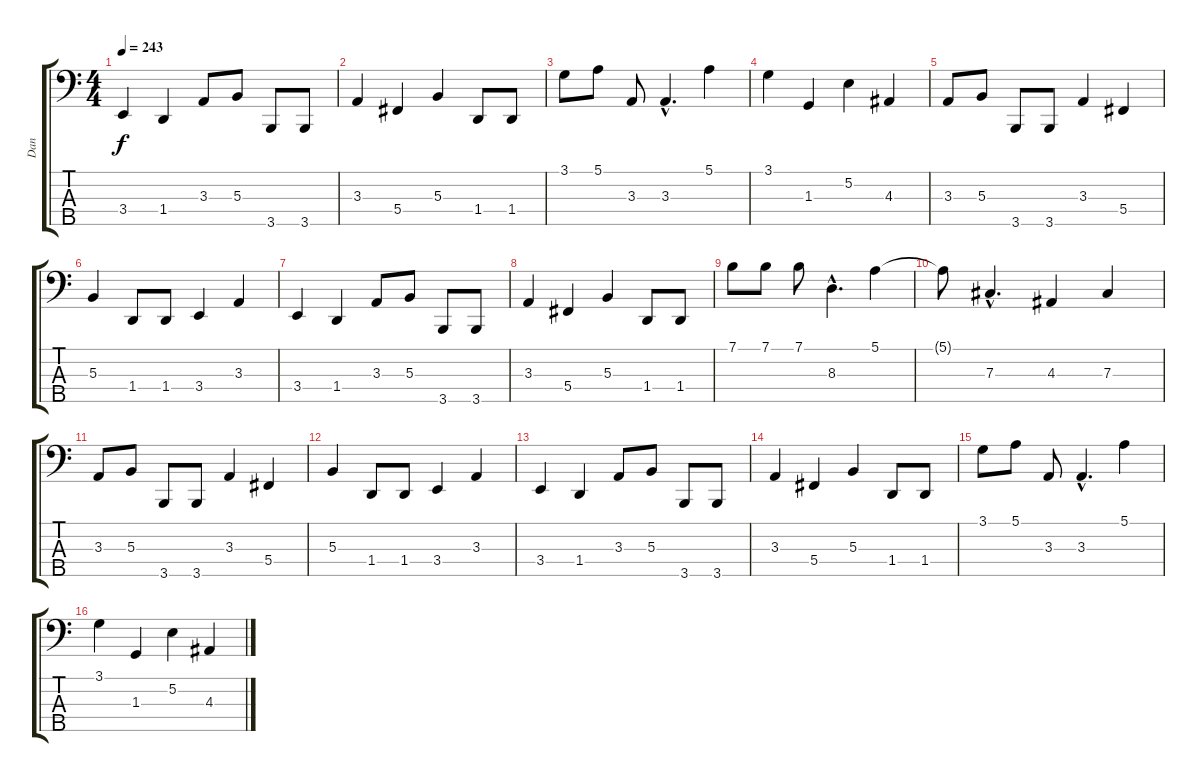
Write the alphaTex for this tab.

\track ("Dan" "Dan") {instrument electricbasspick}
\staff {score tabs}
\tuning (E2 B1 Gb1 Db1 Ab0) {hide}
\ts (4 4)
\tempo 243
\clef f4
\ks c
3.4.4{dy f} 1.4.4 3.3.8 5.3.8 3.5.8 3.5.8 |
3.3.4 5.4.4 5.3.4 1.4.8 1.4.8 |
3.1.8 5.1.8 3.3.8 3.3{hac}.4{d} 5.1.4 |
3.1.4 1.3.4 5.2.4 4.3.4 |
3.3.8 5.3.8 3.5.8 3.5.8 3.3.4 5.4.4 |
5.3.4 1.4.8 1.4.8 3.4.4 3.3.4 |
3.4.4 1.4.4 3.3.8 5.3.8 3.5.8 3.5.8 |
3.3.4 5.4.4 5.3.4 1.4.8 1.4.8 |
7.1.8 7.1.8 7.1.8 8.3{hac}.4{d} 5.1.4 |
5.1{t}.8 7.3{hac}.4{d} 4.3.4 7.3.4 |
3.3.8 5.3.8 3.5.8 3.5.8 3.3.4 5.4.4 |
5.3.4 1.4.8 1.4.8 3.4.4 3.3.4 |
3.4.4 1.4.4 3.3.8 5.3.8 3.5.8 3.5.8 |
3.3.4 5.4.4 5.3.4 1.4.8 1.4.8 |
3.1.8 5.1.8 3.3.8 3.3{hac}.4{d} 5.1.4 |
3.1.4 1.3.4 5.2.4 4.3.4
